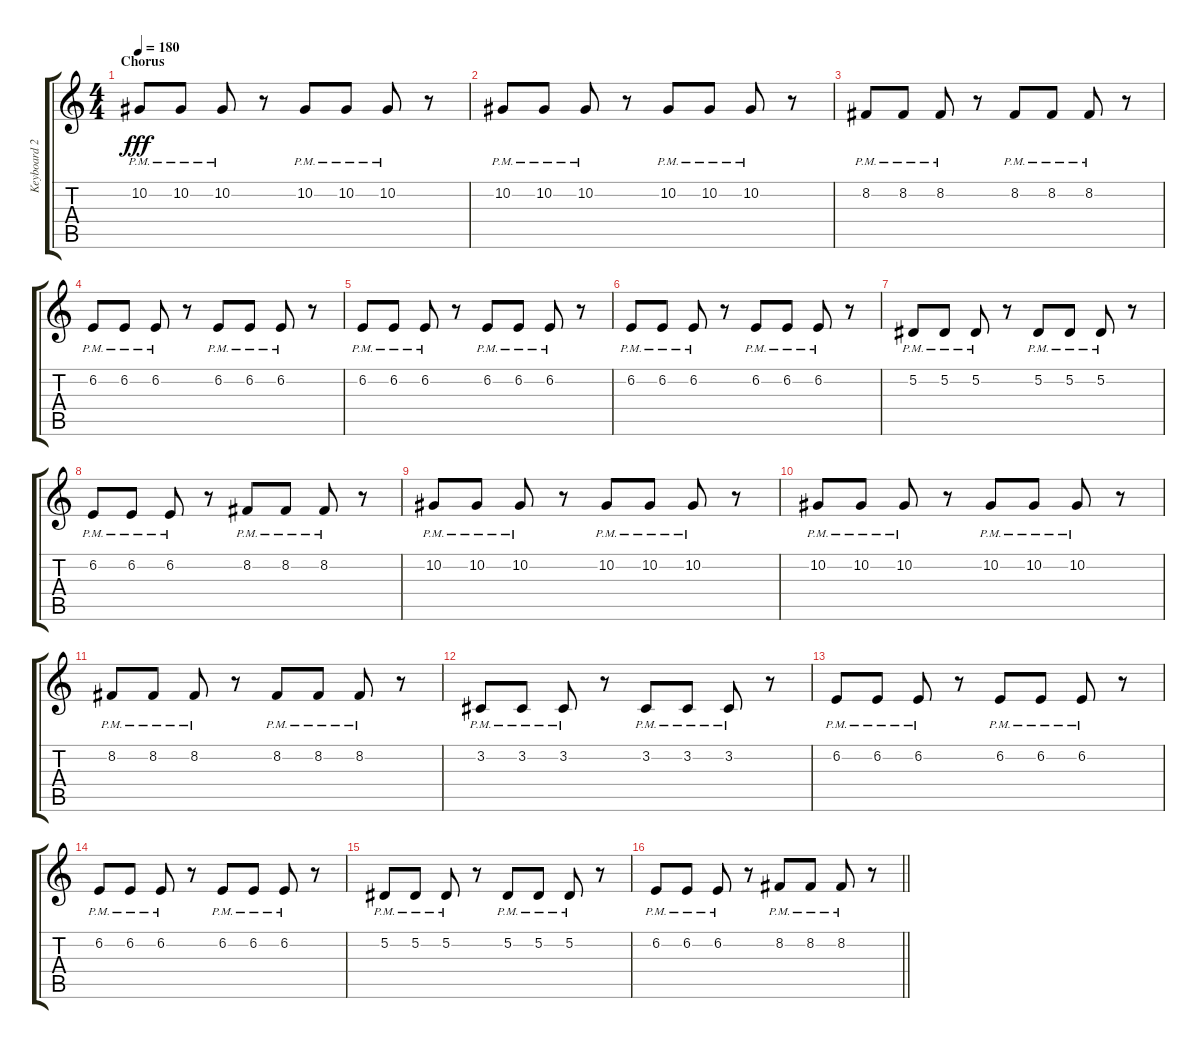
\track ("Keyboard 2" "Keyboard 2") {instrument stringensemble1}
\staff {score tabs}
\tuning (Eb4 Bb3 Gb3 Db3 Ab2 Db2) {hide}
\ts (4 4)
\section ("" "Chorus")
\tempo 180
\clef g2
\ks c
10.2{pm}.8{dy fff} 10.2{pm}.8 10.2{pm}.8 r.8 10.2{pm}.8 10.2{pm}.8 10.2{pm}.8 r.8 |
10.2{pm}.8 10.2{pm}.8 10.2{pm}.8 r.8 10.2{pm}.8 10.2{pm}.8 10.2{pm}.8 r.8 |
8.2{pm}.8 8.2{pm}.8 8.2{pm}.8 r.8 8.2{pm}.8 8.2{pm}.8 8.2{pm}.8 r.8 |
6.2{pm}.8 6.2{pm}.8 6.2{pm}.8 r.8 6.2{pm}.8 6.2{pm}.8 6.2{pm}.8 r.8 |
6.2{pm}.8 6.2{pm}.8 6.2{pm}.8 r.8 6.2{pm}.8 6.2{pm}.8 6.2{pm}.8 r.8 |
6.2{pm}.8 6.2{pm}.8 6.2{pm}.8 r.8 6.2{pm}.8 6.2{pm}.8 6.2{pm}.8 r.8 |
5.2{pm}.8 5.2{pm}.8 5.2{pm}.8 r.8 5.2{pm}.8 5.2{pm}.8 5.2{pm}.8 r.8 |
6.2{pm}.8 6.2{pm}.8 6.2{pm}.8 r.8 8.2{pm}.8 8.2{pm}.8 8.2{pm}.8 r.8 |
10.2{pm}.8 10.2{pm}.8 10.2{pm}.8 r.8 10.2{pm}.8 10.2{pm}.8 10.2{pm}.8 r.8 |
10.2{pm}.8 10.2{pm}.8 10.2{pm}.8 r.8 10.2{pm}.8 10.2{pm}.8 10.2{pm}.8 r.8 |
8.2{pm}.8 8.2{pm}.8 8.2{pm}.8 r.8 8.2{pm}.8 8.2{pm}.8 8.2{pm}.8 r.8 |
3.2{pm}.8 3.2{pm}.8 3.2{pm}.8 r.8 3.2{pm}.8 3.2{pm}.8 3.2{pm}.8 r.8 |
6.2{pm}.8 6.2{pm}.8 6.2{pm}.8 r.8 6.2{pm}.8 6.2{pm}.8 6.2{pm}.8 r.8 |
6.2{pm}.8 6.2{pm}.8 6.2{pm}.8 r.8 6.2{pm}.8 6.2{pm}.8 6.2{pm}.8 r.8 |
5.2{pm}.8 5.2{pm}.8 5.2{pm}.8 r.8 5.2{pm}.8 5.2{pm}.8 5.2{pm}.8 r.8 |
\barLineRight lightlight
6.2{pm}.8 6.2{pm}.8 6.2{pm}.8 r.8 8.2{pm}.8 8.2{pm}.8 8.2{pm}.8 r.8
